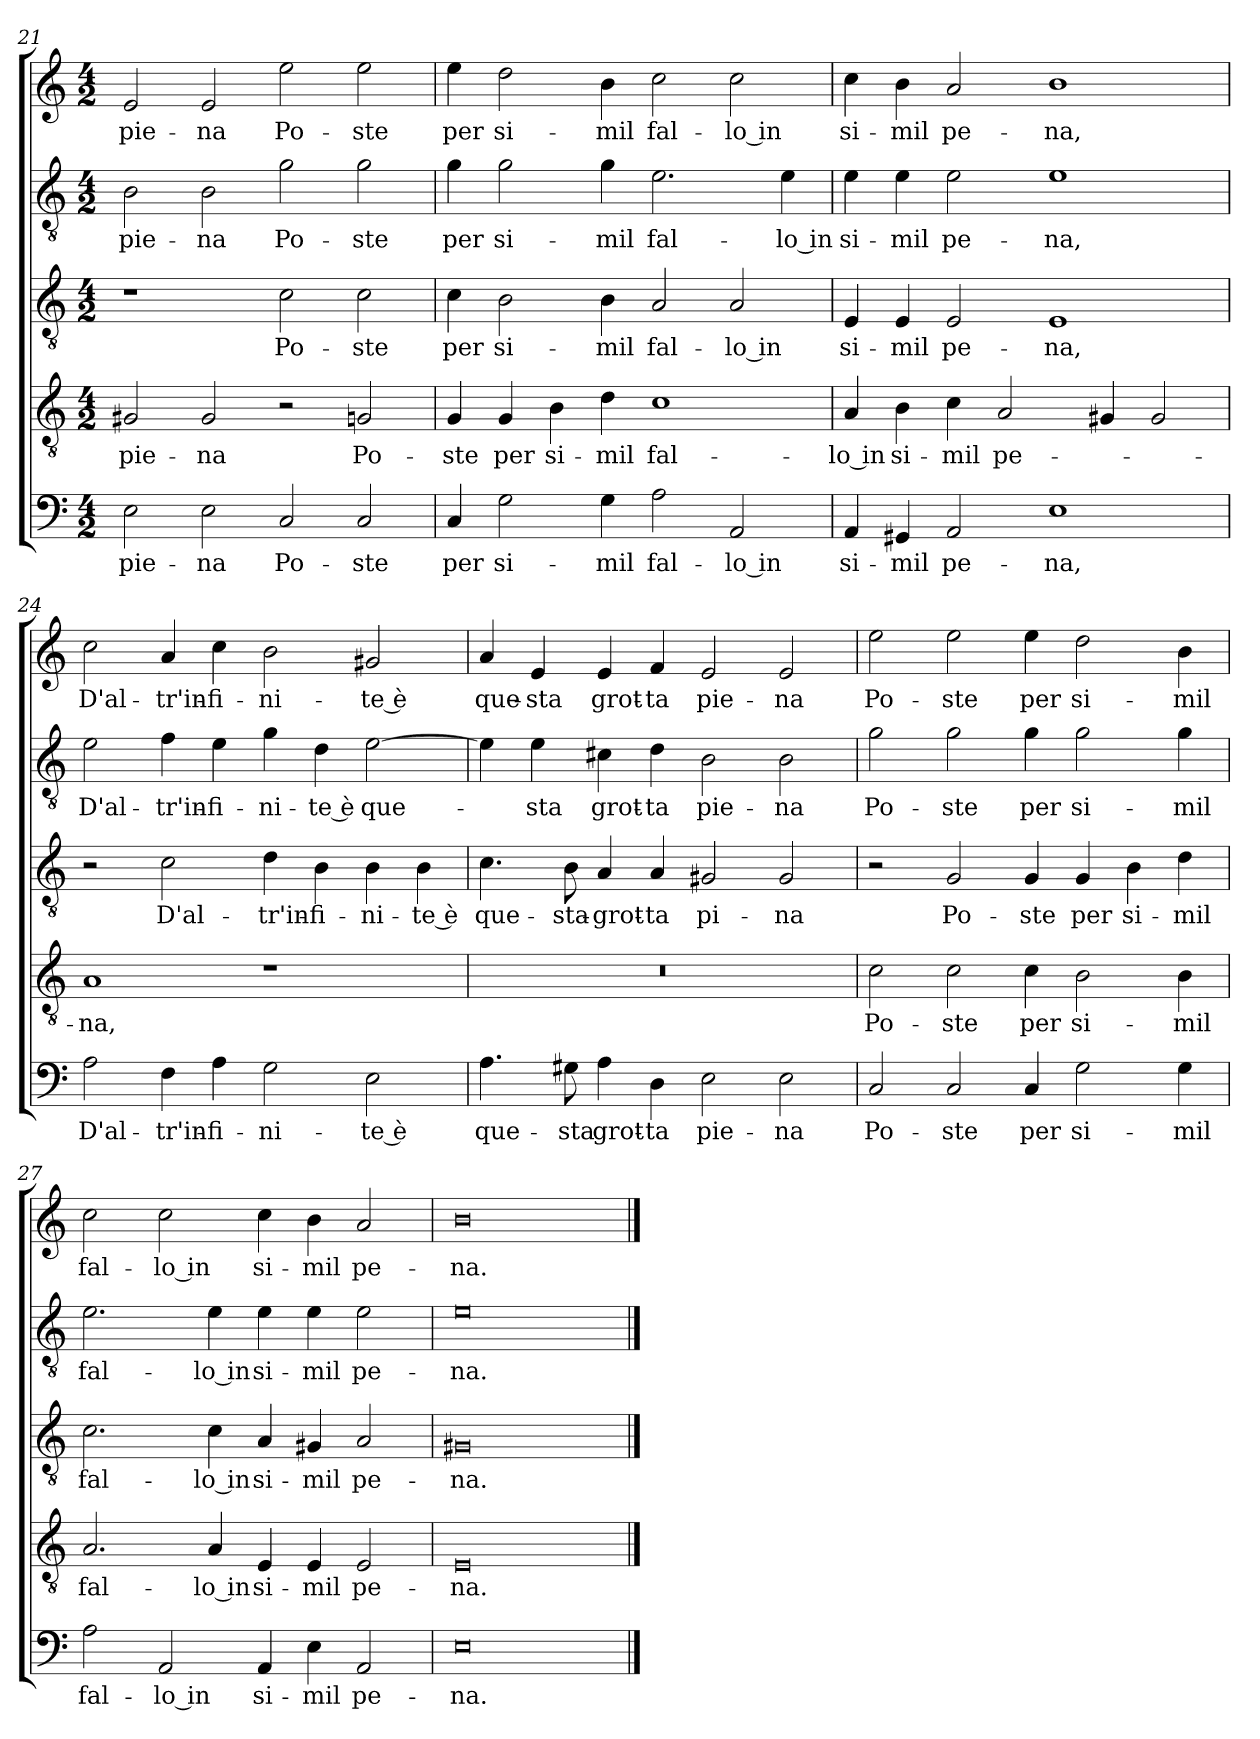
**kern	**text	**kern	**text	**kern	**text	**kern	**text	**kern	**text
*part5	*part5	*part4	*part4	*part3	*part3	*part2	*part2	*part1	*part1
*staff5	*staff5	*staff4	*staff4	*staff3	*staff3	*staff2	*staff2	*staff1	*staff1
!!LO:LB:g=z
*clefF4	*	*clefGv2	*	*clefGv2	*	*clefGv2	*	*clefG2	*
*k[]	*	*k[]	*	*k[]	*	*k[]	*	*k[]	*
*C:	*	*C:	*	*C:	*	*C:	*	*C:	*
*M4/2	*	*M4/2	*	*M4/2	*	*M4/2	*	*M4/2	*
=21	=21	=21	=21	=21	=21	=21	=21	=21	=21
!	!LO:LY:b	!	!LO:LY:b	!	!	!	!LO:LY:b	!	!LO:LY:b
2E\	pie-	2G#X/	pie-	1r	.	2B\	-pie-	2e/	pie-
!	!LO:LY:b	!	!LO:LY:b	!	!	!	!LO:LY:b	!	!LO:LY:b
2E\	-na	2G#/	-na	.	.	2B\	-na	2e/	-na
!	!LO:LY:b	!	!	!	!LO:LY:b	!	!LO:LY:b	!	!LO:LY:b
2C/	Po-	2r	.	2c\	Po-	2g\	Po-	2ee\	Po-
!	!LO:LY:b	!	!LO:LY:b	!	!LO:LY:b	!	!LO:LY:b	!	!LO:LY:b
2C/	-ste	2Gn/	Po-	2c\	-ste	2g\	-ste	2ee\	-ste
=22	=22	=22	=22	=22	=22	=22	=22	=22	=22
!	!LO:LY:b	!	!LO:LY:b	!	!LO:LY:b	!	!LO:LY:b	!	!LO:LY:b
4C/	per	4G/	-ste	4c\	per	4g\	per	4ee\	per
!	!LO:LY:b	!	!LO:LY:b	!	!LO:LY:b	!	!LO:LY:b	!	!LO:LY:b
2G\	si-	4G/	per	2B\	si-	2g\	si-	2dd\	si-
!	!	!	!LO:LY:b	!	!	!	!	!	!
.	.	4B\	si-	.	.	.	.	.	.
!	!LO:LY:b	!	!LO:LY:b	!	!LO:LY:b	!	!LO:LY:b	!	!LO:LY:b
4G\	-mil	4d\	-mil	4B\	-mil	4g\	-mil	4b\	-mil
!	!LO:LY:b	!	!LO:LY:b	!	!LO:LY:b	!	!LO:LY:b	!	!LO:LY:b
2A\	fal-	1c	fal-	2A/	fal-	2.e\	fal-	2cc\	fal-
!	!LO:LY:b	!	!	!	!LO:LY:b	!	!	!	!LO:LY:b
2AA/	-lo in	.	.	2A/	-lo in	.	.	2cc\	-lo in
!	!	!	!	!	!	!	!LO:LY:b	!	!
.	.	.	.	.	.	4e\	-lo in	.	.
=23	=23	=23	=23	=23	=23	=23	=23	=23	=23
!	!LO:LY:b	!	!LO:LY:b	!	!LO:LY:b	!	!LO:LY:b	!	!LO:LY:b
4AA/	si-	4A/	-lo in	4E/	si-	4e\	si-	4cc\	si-
!	!LO:LY:b	!	!LO:LY:b	!	!LO:LY:b	!	!LO:LY:b	!	!LO:LY:b
4GG#X/	-mil	4B\	si-	4E/	-mil	4e\	-mil	4b\	-mil
!	!LO:LY:b	!	!LO:LY:b	!	!LO:LY:b	!	!LO:LY:b	!	!LO:LY:b
2AA/	pe-	4c\	-mil	2E/	pe-	2e\	pe-	2a/	pe-
!	!	!	!LO:LY:b	!	!	!	!	!	!
.	.	2A/	pe-	.	.	.	.	.	.
!	!LO:LY:b	!	!	!	!LO:LY:b	!	!LO:LY:b	!	!LO:LY:b
1E	-na,	.	.	1E	-na,	1e	-na,	1b	-na,
.	.	4G#X/	.	.	.	.	.	.	.
.	.	2G#/	.	.	.	.	.	.	.
=24	=24	=24	=24	=24	=24	=24	=24	=24	=24
!	!LO:LY:b	!	!LO:LY:b	!	!	!	!LO:LY:b	!	!LO:LY:b
2A\	D'al-	1A	-na,	2r	.	2e\	D'al-	2cc\	D'al-
!	!LO:LY:b	!	!	!	!LO:LY:b	!	!LO:LY:b	!	!LO:LY:b
4F\	-tr'in-	.	.	2c\	D'al-	4f\	-tr'in-	4a/	-tr'in-
!	!LO:LY:b	!	!	!	!	!	!LO:LY:b	!	!LO:LY:b
4A\	-fi-	.	.	.	.	4e\	-fi-	4cc\	-fi-
!	!LO:LY:b	!	!	!	!LO:LY:b	!	!LO:LY:b	!	!LO:LY:b
2G\	-ni-	1r	.	4d\	-tr'in-	4g\	-ni-	2b\	-ni-
!	!	!	!	!	!LO:LY:b	!	!LO:LY:b	!	!
.	.	.	.	4B\	-fi-	4d\	-te è	.	.
!	!LO:LY:b	!	!	!	!LO:LY:b	!	!LO:LY:b	!	!LO:LY:b
2E\	-te è	.	.	4B\	-ni-	[2e\	que-	2g#X/	-te è
!	!	!	!	!	!LO:LY:b	!	!	!	!
.	.	.	.	4B\	-te è	.	.	.	.
!!LO:LB:g=z
=25	=25	=25	=25	=25	=25	=25	=25	=25	=25
!	!LO:LY:b	!	!	!	!LO:LY:b	!	!	!	!LO:LY:b
4.A\	que-	0r	.	4.c\	que-	4e\]	.	4a/	que-
!	!	!	!	!	!	!	!LO:LY:b	!	!LO:LY:b
.	.	.	.	.	.	4e\	-sta	4e/	-sta
!	!LO:LY:b	!	!	!	!LO:LY:b	!	!	!	!
8G#X\	-sta	.	.	8B\	-sta-	.	.	.	.
!	!LO:LY:b	!	!	!	!LO:LY:b	!	!LO:LY:b	!	!LO:LY:b
4A\	grot-	.	.	4A/	-grot-	4c#X\	grot-	4e/	grot-
!	!LO:LY:b	!	!	!	!LO:LY:b	!	!LO:LY:b	!	!LO:LY:b
4D\	-ta	.	.	4A/	-ta	4d\	-ta	4f/	-ta
!	!LO:LY:b	!	!	!	!LO:LY:b	!	!LO:LY:b	!	!LO:LY:b
2E\	pie-	.	.	2G#X/	pi-	2B\	pie-	2e/	pie-
!	!LO:LY:b	!	!	!	!LO:LY:b	!	!LO:LY:b	!	!LO:LY:b
2E\	-na	.	.	2G#/	-na	2B\	-na	2e/	-na
=26	=26	=26	=26	=26	=26	=26	=26	=26	=26
!	!LO:LY:b	!	!LO:LY:b	!	!	!	!LO:LY:b	!	!LO:LY:b
2C/	Po-	2c\	Po-	2r	.	2g\	Po-	2ee\	Po-
!	!LO:LY:b	!	!LO:LY:b	!	!LO:LY:b	!	!LO:LY:b	!	!LO:LY:b
2C/	-ste	2c\	-ste	2G/	Po-	2g\	-ste	2ee\	-ste
!	!LO:LY:b	!	!LO:LY:b	!	!LO:LY:b	!	!LO:LY:b	!	!LO:LY:b
4C/	per	4c\	per	4G/	-ste	4g\	per	4ee\	per
!	!LO:LY:b	!	!LO:LY:b	!	!LO:LY:b	!	!LO:LY:b	!	!LO:LY:b
2G\	si-	2B\	si-	4G/	per	2g\	si-	2dd\	si-
!	!	!	!	!	!LO:LY:b	!	!	!	!
.	.	.	.	4B\	si-	.	.	.	.
!	!LO:LY:b	!	!LO:LY:b	!	!LO:LY:b	!	!LO:LY:b	!	!LO:LY:b
4G\	-mil	4B\	-mil	4d\	-mil	4g\	-mil	4b\	-mil
=27	=27	=27	=27	=27	=27	=27	=27	=27	=27
!	!LO:LY:b	!	!LO:LY:b	!	!LO:LY:b	!	!LO:LY:b	!	!LO:LY:b
2A\	fal-	2.A/	fal-	2.c\	fal-	2.e\	fal-	2cc\	fal-
!	!LO:LY:b	!	!	!	!	!	!	!	!LO:LY:b
2AA/	-lo in	.	.	.	.	.	.	2cc\	-lo in
!	!	!	!LO:LY:b	!	!LO:LY:b	!	!LO:LY:b	!	!
.	.	4A/	-lo in	4c\	-lo in	4e\	-lo in	.	.
!	!LO:LY:b	!	!LO:LY:b	!	!LO:LY:b	!	!LO:LY:b	!	!LO:LY:b
4AA/	si-	4E/	si-	4A/	si-	4e\	si-	4cc\	si-
!	!LO:LY:b	!	!LO:LY:b	!	!LO:LY:b	!	!LO:LY:b	!	!LO:LY:b
4E\	-mil	4E/	-mil	4G#X/	-mil	4e\	-mil	4b\	-mil
!	!LO:LY:b	!	!LO:LY:b	!	!LO:LY:b	!	!LO:LY:b	!	!LO:LY:b
2AA/	pe-	2E/	pe-	2A/	pe-	2e\	pe-	2a/	pe-
=28	=28	=28	=28	=28	=28	=28	=28	=28	=28
!	!LO:LY:b	!	!LO:LY:b	!	!LO:LY:b	!	!LO:LY:b	!	!LO:LY:b
0E	-na.	0E	-na.	0G#X	-na.	0e	-na.	0b	-na.
==	==	==	==	==	==	==	==	==	==
*-	*-	*-	*-	*-	*-	*-	*-	*-	*-
